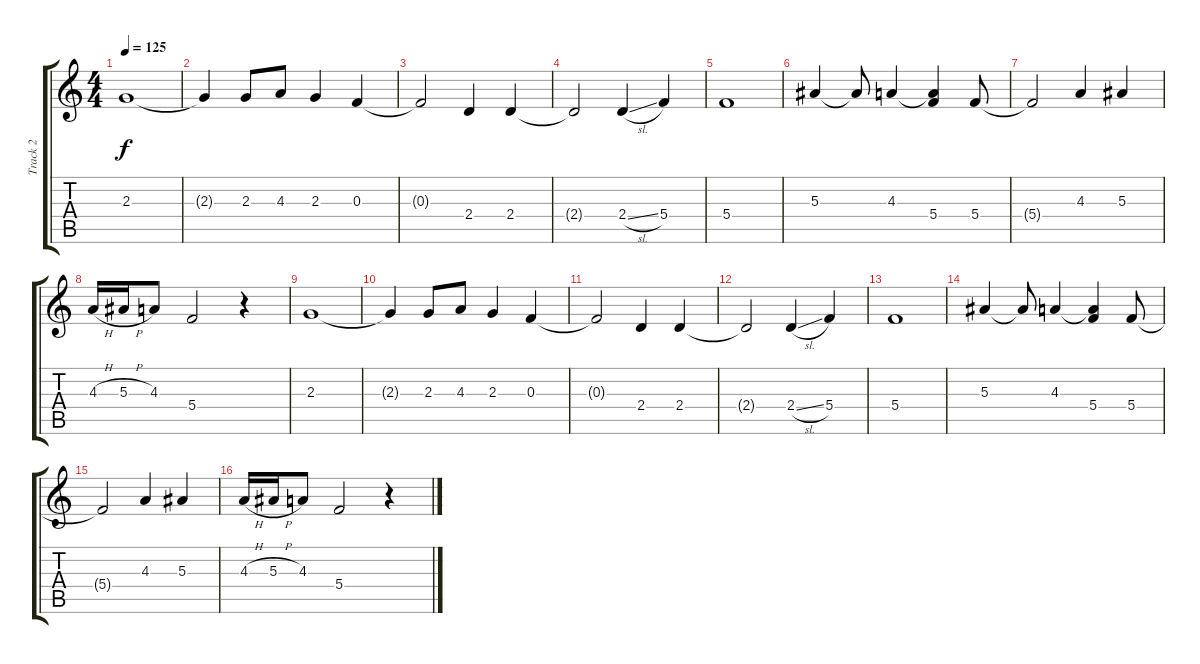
\track ("Track 2" "Track 2") {instrument distortionguitar}
\staff {score tabs}
\tuning (D4 A3 F3 C3 G2 D2) {hide}
\ts (4 4)
\tempo 125
\clef g2
\ks c
2.3.1{dy f} |
2.3{t}.4 2.3.8 4.3.8 2.3.4 0.3.4 |
0.3{t}.2 2.4.4 2.4.4 |
2.4{t}.2 2.4{sl}.4 5.4.4 |
5.4.1 |
5.3.4 5.3{t}.8 4.3.4 (4.3{t} 5.4).4 5.4.8 |
5.4{t}.2 4.3.4 5.3.4 |
4.3{h}.16 5.3{h}.16 4.3.8 5.4.2 r.4 |
2.3.1 |
2.3{t}.4 2.3.8 4.3.8 2.3.4 0.3.4 |
0.3{t}.2 2.4.4 2.4.4 |
2.4{t}.2 2.4{sl}.4 5.4.4 |
5.4.1 |
5.3.4 5.3{t}.8 4.3.4 (4.3{t} 5.4).4 5.4.8 |
5.4{t}.2 4.3.4 5.3.4 |
4.3{h}.16 5.3{h}.16 4.3.8 5.4.2 r.4
